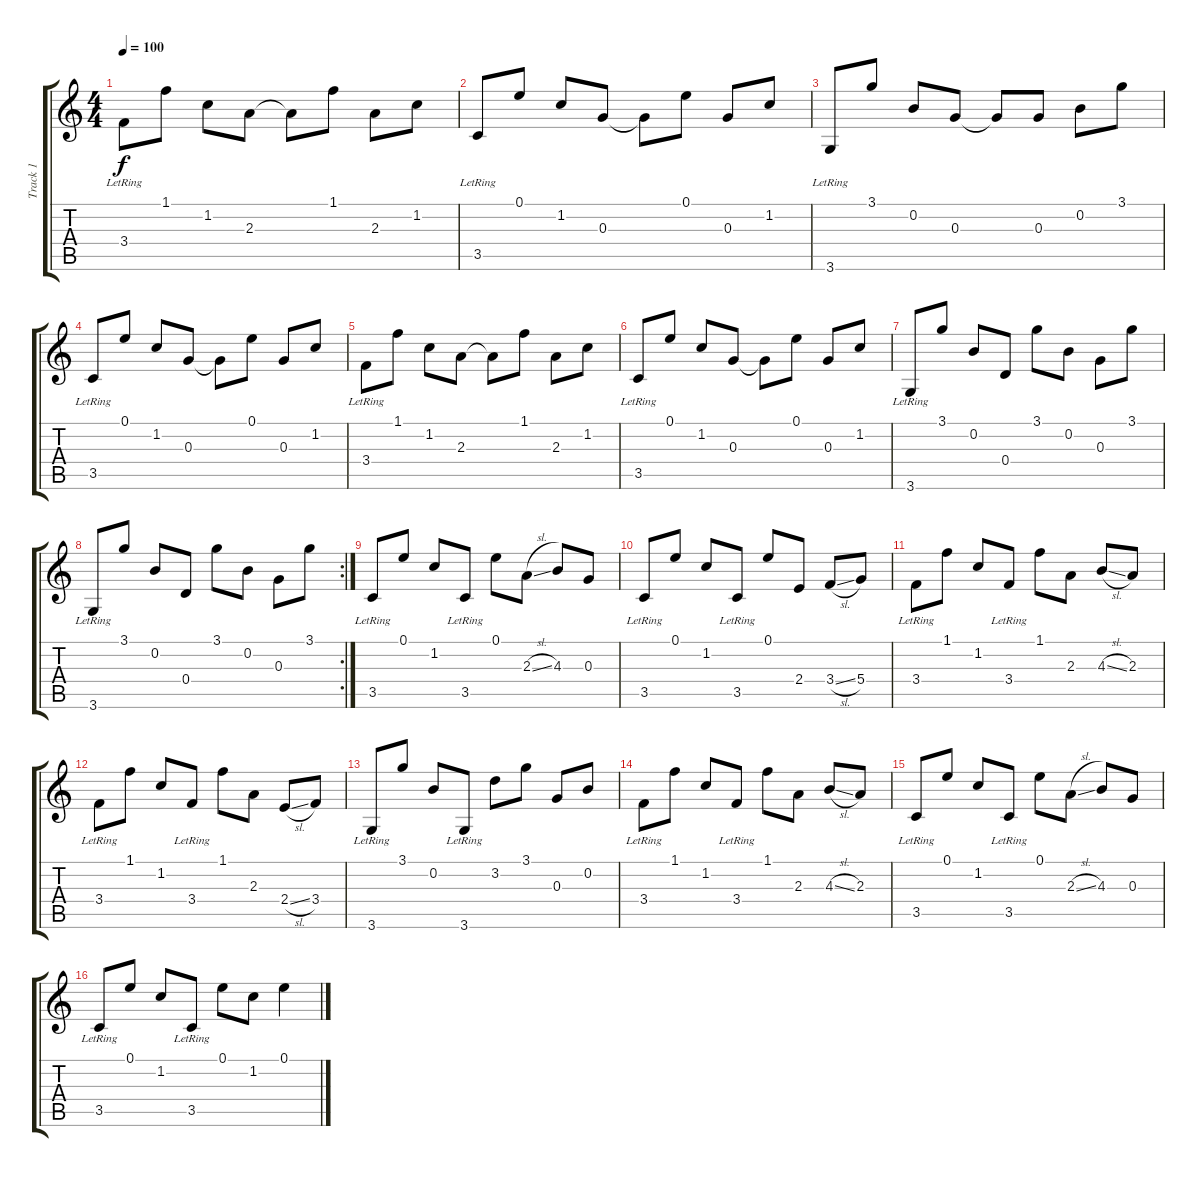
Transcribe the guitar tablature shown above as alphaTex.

\track ("Track 1" "Track 1") {instrument electricguitarclean}
\staff {score tabs}
\tuning (E4 B3 G3 D3 A2 E2) {hide}
\ts (4 4)
\tempo 100
\clef g2
\ks c
3.4{lr}.8{dy f} 1.1.8 1.2.8 2.3.8 2.3{t}.8 1.1.8 2.3.8 1.2.8 |
3.5{lr}.8 0.1.8 1.2.8 0.3.8 0.3{t}.8 0.1.8 0.3.8 1.2.8 |
3.6{lr}.8 3.1.8 0.2.8 0.3.8 0.3{t}.8 0.3.8 0.2.8 3.1.8 |
3.5{lr}.8 0.1.8 1.2.8 0.3.8 0.3{t}.8 0.1.8 0.3.8 1.2.8 |
3.4{lr}.8 1.1.8 1.2.8 2.3.8 2.3{t}.8 1.1.8 2.3.8 1.2.8 |
3.5{lr}.8 0.1.8 1.2.8 0.3.8 0.3{t}.8 0.1.8 0.3.8 1.2.8 |
3.6{lr}.8 3.1.8 0.2.8 0.4.8 3.1.8 0.2.8 0.3.8 3.1.8 |
\rc 2
3.6{lr}.8 3.1.8 0.2.8 0.4.8 3.1.8 0.2.8 0.3.8 3.1.8 |
3.5{lr}.8 0.1.8 1.2.8 3.5{lr}.8 0.1.8 2.3{sl}.8 4.3.8 0.3.8 |
3.5{lr}.8 0.1.8 1.2.8 3.5{lr}.8 0.1.8 2.4.8 3.4{sl}.8 5.4.8 |
3.4{lr}.8 1.1.8 1.2.8 3.4{lr}.8 1.1.8 2.3.8 4.3{sl}.8 2.3.8 |
3.4{lr}.8 1.1.8 1.2.8 3.4{lr}.8 1.1.8 2.3.8 2.4{sl}.8 3.4.8 |
3.6{lr}.8 3.1.8 0.2.8 3.6{lr}.8 3.2.8 3.1.8 0.3.8 0.2.8 |
3.4{lr}.8 1.1.8 1.2.8 3.4{lr}.8 1.1.8 2.3.8 4.3{sl}.8 2.3.8 |
3.5{lr}.8 0.1.8 1.2.8 3.5{lr}.8 0.1.8 2.3{sl}.8 4.3.8 0.3.8 |
3.5{lr}.8 0.1.8 1.2.8 3.5{lr}.8 0.1.8 1.2.8 0.1.4
